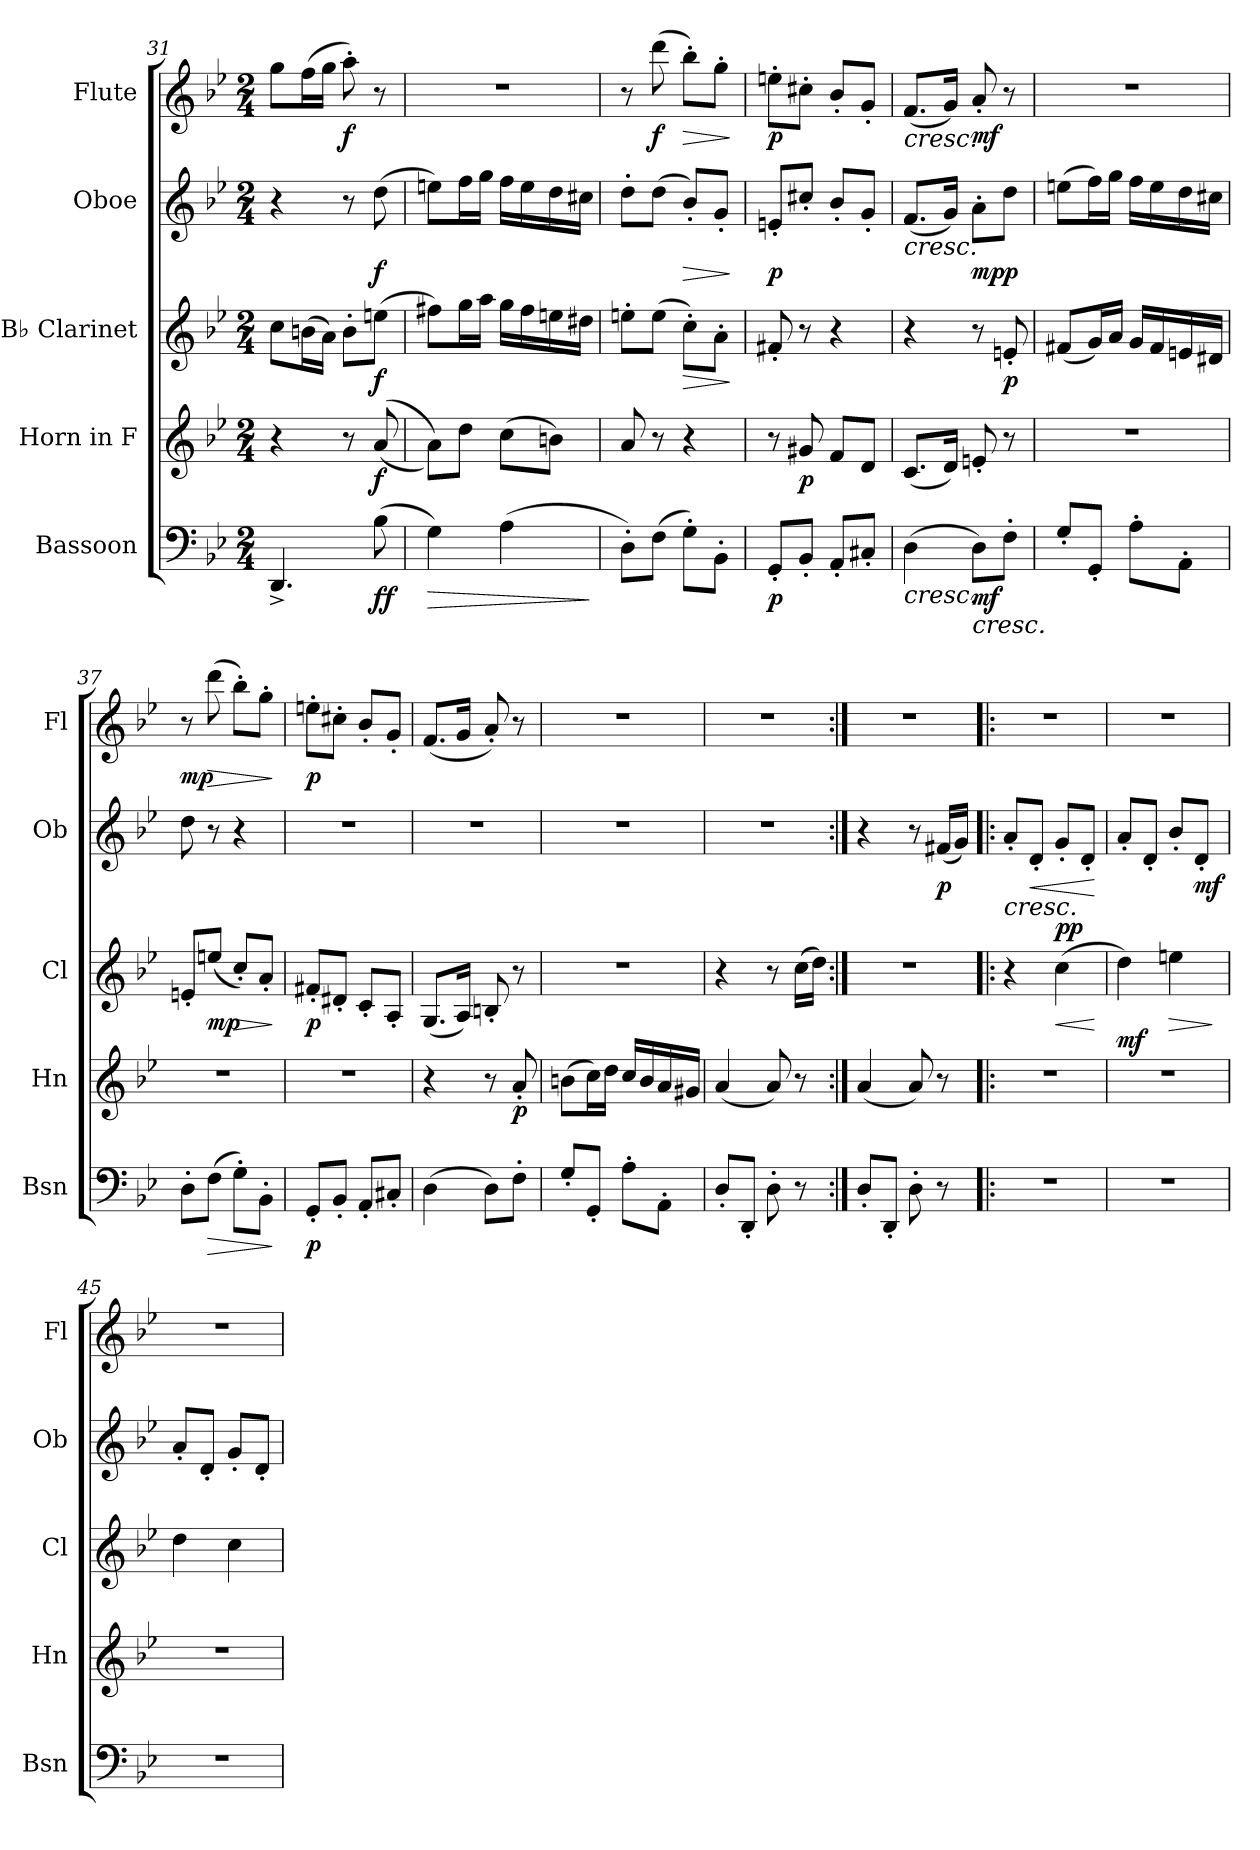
**kern	**dynam	**kern	**dynam	**kern	**dynam	**kern	**dynam	**kern	**dynam
*part5	*part5	*part4	*part4	*part3	*part3	*part2	*part2	*part1	*part1
*staff5	*staff5	*staff4	*staff4	*staff3	*staff3	*staff2	*staff2	*staff1	*staff1
*I"Bassoon	*	*I"Horn in F	*	*I"B♭ Clarinet	*	*I"Oboe	*	*I"Flute	*
*I'Bsn	*	*I'Hn	*	*I'Cl	*	*I'Ob	*	*I'Fl	*
*clefF4	*	*clefG2	*	*clefG2	*	*clefG2	*	*clefG2	*
*	*	*ITrd4c7	*	*ITrd1c2	*	*	*	*	*
*k[b-e-]	*	*k[b-e-a-]	*	*k[b-e-a-d-]	*	*k[b-e-]	*	*k[b-e-]	*
*M2/4	*	*M2/4	*	*M2/4	*	*M2/4	*	*M2/4	*
=31	=31	=31	=31	=31	=31	=31	=31	=31	=31
4.DD^/	.	4r	.	8b-\L	.	4r	.	8gg\L	.
.	.	.	.	(16an\L	.	.	.	(16ff\L	.
.	.	.	.	16g\JJ)	.	.	.	16gg\JJ	.
!	!	!	!	!	!	!	!	!	!LO:DY:b
.	.	8r	.	8a'\L	.	8r	.	8aa'\)	f
!	!LO:DY:b	!	!	!	!	!	!	!	!
!	!LO:DY:n=1:b	!	!LO:DY:b	!	!LO:DY:b	!	!LO:DY:b	!	!
(8B-\	f f	((8d/	f	(8ddn\J	f	(8dd\	f	8r	.
=32	=32	=32	=32	=32	=32	=32	=32	=32	=32
!	!LO:HP:b	!	!	!	!	!	!	!	!
4G\)	>	8d\L))	.	8een\L)	.	8een\L)	.	2r	.
.	.	8g\J	.	16ff\L	.	16ff\L	.	.	.
.	.	.	.	16gg\JJ	.	16gg\JJ	.	.	.
(4A\	.	(8f\L	.	16ff\LL	.	16ff\LL	.	.	.
.	.	.	.	16ee\	.	16ee\	.	.	.
.	.	8en\J)	.	16ddn\	.	16dd\	.	.	.
.	.	.	.	16cc#X\JJ	.	16cc#X\JJ	.	.	.
.	]	.	.	.	.	.	.	.	.
!!LO:PB:g=z
=33	=33	=33	=33	=33	=33	=33	=33	=33	=33
8D'\L)	.	8d/	.	8ddn'\L	.	8dd'\L	.	8r	.
!	!	!	!	!	!	!	!	!	!LO:DY:b
(8F\J	.	8r	.	(8dd\J	.	(8dd\J	.	(8ddd\	f
!	!	!	!	!	!LO:HP:b	!	!LO:HP:b	!	!LO:HP:b
8G'\L)	.	4r	.	8b-'\L)	>	8b-'/L)	>	8bb-'\L)	>
8BB-'\J	.	.	.	8g'\J	.	8g'/J	.	8gg'\J	.
.	.	.	.	.	]	.	]	.	]
=34	=34	=34	=34	=34	=34	=34	=34	=34	=34
!	!LO:DY:b	!	!	!	!	!	!LO:DY:b	!	!LO:DY:b
8GG'/L	p	8r	.	8en'/	.	8en'/L	p	8een'\L	p
!	!	!	!LO:DY:b	!	!	!	!	!	!
8BB-'/J	.	8c#X/	p	8r	.	8cc#X'/J	.	8cc#X'\J	.
8AA'/L	.	8B-/L	.	4r	.	8b-'/L	.	8b-'/L	.
8C#X'/J	.	8G/J	.	.	.	8g'/J	.	8g'/J	.
=35	=35	=35	=35	=35	=35	=35	=35	=35	=35
!	!LO:HP:b	!	!	!	!	!	!LO:HP:b	!	!LO:HP:b
(4D\	<	(8.F/L	.	4r	.	(8.f/L	<	(8.f/L	<
.	.	16G/Jk)	.	.	.	16g/Jk)	.	16g/Jk)	.
!	!LO:HP:b	!	!	!	!	!	!	!	!
!	!LO:DY:n=1:b	!	!	!	!	!	!LO:DY:b	!	!LO:DY:b
8D\L)	< mf	8An'/	.	8r	.	8a'\L	mp	8a'/	mf
!	!LO:DY:n=2:a	!	!	!	!	!	!	!	!
!	!LO:DY:n=3:b	!	!	!	!LO:DY:b	!	!LO:DY:b	!	!
8F'\J	mf p	8r	.	8dn'/	p	8dd\J	p	8r	.
.	[ [	.	.	.	.	.	[	.	[
=36	=36	=36	=36	=36	=36	=36	=36	=36	=36
8G'/L	.	2r	.	(8en/L	.	(8een\L	.	2r	.
8GG'/J	.	.	.	16f/L)	.	16ff\L)	.	.	.
.	.	.	.	16g/JJ	.	16gg\JJ	.	.	.
8A'\L	.	.	.	16f/LL	.	16ff\LL	.	.	.
.	.	.	.	16e/	.	16ee\	.	.	.
8AA'\J	.	.	.	16dn/	.	16dd\	.	.	.
.	.	.	.	16c#X/JJ	.	16cc#X\JJ	.	.	.
=37	=37	=37	=37	=37	=37	=37	=37	=37	=37
!	!	!	!	!	!	!	!	!	!LO:DY:b
8D'\L	.	2r	.	8dn'/L	.	8dd\	.	8r	mp
!	!LO:HP:b	!	!	!	!LO:DY:b	!	!	!	!LO:HP:b
(8F\J	>	.	.	(8ddn/J	mp	8r	.	(8ddd\	>
!	!	!	!	!	!LO:HP:b	!	!	!	!
8G'\L)	.	.	.	8b-'/L)	>	4r	.	8bb-'\L)	.
8BB-'\J	.	.	.	8g'/J	.	.	.	8gg'\J	.
.	]	.	.	.	]	.	.	.	]
=38	=38	=38	=38	=38	=38	=38	=38	=38	=38
!	!LO:DY:b	!	!	!	!LO:DY:b	!	!	!	!LO:DY:b
8GG'/L	p	2r	.	8en'/L	p	2r	.	8een'\L	p
8BB-'/J	.	.	.	8c#X'/J	.	.	.	8cc#X'\J	.
8AA'/L	.	.	.	8B-'/L	.	.	.	8b-'/L	.
8C#X'/J	.	.	.	8G'/J	.	.	.	8g'/J	.
!!LO:LB:g=z
=39	=39	=39	=39	=39	=39	=39	=39	=39	=39
(4D\	.	4r	.	(8.F/L	.	2r	.	(8.f/L	.
.	.	.	.	16G/Jk)	.	.	.	16g/Jk	.
8D\L)	.	8r	.	8An'/	.	.	.	8a'/)	.
!	!	!	!LO:DY:b	!	!	!	!	!	!
8F'\J	.	8d'/	p	8r	.	.	.	8r	.
=40	=40	=40	=40	=40	=40	=40	=40	=40	=40
8G'/L	.	(8en\L	.	2r	.	2r	.	2r	.
8GG'/J	.	16f\L)	.	.	.	.	.	.	.
.	.	16g\JJ	.	.	.	.	.	.	.
8A'\L	.	16f/LL	.	.	.	.	.	.	.
.	.	16e/	.	.	.	.	.	.	.
8AA'\J	.	16d/	.	.	.	.	.	.	.
.	.	16c#X/JJ	.	.	.	.	.	.	.
=41	=41	=41	=41	=41	=41	=41	=41	=41	=41
8D'/L	.	(4d/	.	4r	.	2r	.	2r	.
8DD'/J	.	.	.	.	.	.	.	.	.
8D'\	.	8d/)	.	8r	.	.	.	.	.
8r	.	8r	.	(16b-\LL	.	.	.	.	.
.	.	.	.	16cc\JJ)	.	.	.	.	.
=42:|!	=42:|!	=42:|!	=42:|!	=42:|!	=42:|!	=42:|!	=42:|!	=42:|!	=42:|!
8D'/L	.	(4d/	.	2r	.	4r	.	2r	.
8DD'/J	.	.	.	.	.	.	.	.	.
8D'\	.	8d/)	.	.	.	8r	.	.	.
!	!	!	!	!	!	!	!LO:DY:b	!	!
8r	.	8r	.	.	.	(16f#X/LL	p	.	.
.	.	.	.	.	.	16g/JJ)	.	.	.
=43!|:	=43!|:	=43!|:	=43!|:	=43!|:	=43!|:	=43!|:	=43!|:	=43!|:	=43!|:
!	!	!	!	!	!	!	!LO:HP:b	!	!
2r	.	2r	.	4r	.	8a'/L	<	2r	.
!	!	!	!	!	!	!	!LO:HP:b	!	!
.	.	.	.	.	.	8d'/J	<	.	.
!	!	!	!	!	!LO:HP:b	!	!	!	!
!	!	!	!	!	!LO:DY:n=1:a	!	!	!	!
!	!	!	!	!	!LO:DY:n=2:b	!	!	!	!
.	.	.	.	(4b-\	< p p	8g'/L	.	.	.
.	.	.	.	.	.	8d'/J	.	.	.
.	.	.	.	.	[	.	[ [	.	.
=44	=44	=44	=44	=44	=44	=44	=44	=44	=44
!	!	!	!LO:DY:a	!	!	!	!	!	!
2r	.	2r	mf	4cc\)	.	8a'/L	.	2r	.
.	.	.	.	.	.	8d'/J	.	.	.
!	!	!	!	!	!LO:HP:b	!	!	!	!
!	!	!	!	!	!LO:HP:n=1:b	!	!	!	!
.	.	.	.	4ddn\	> >	8b-'/L	.	.	.
!	!	!	!	!	!	!	!LO:DY:b	!	!
.	.	.	.	.	.	8d'/J	mf	.	.
.	.	.	.	.	]	.	.	.	.
=45	=45	=45	=45	=45	=45	=45	=45	=45	=45
2r	.	2r	.	4cc\	.	8a'/L	.	2r	.
.	.	.	.	.	.	8d'/J	.	.	.
.	.	.	.	4b-\	]	8g'/L	.	.	.
.	.	.	.	.	.	8d'/J	.	.	.
=	=	=	=	=	=	=	=	=	=
*-	*-	*-	*-	*-	*-	*-	*-	*-	*-
